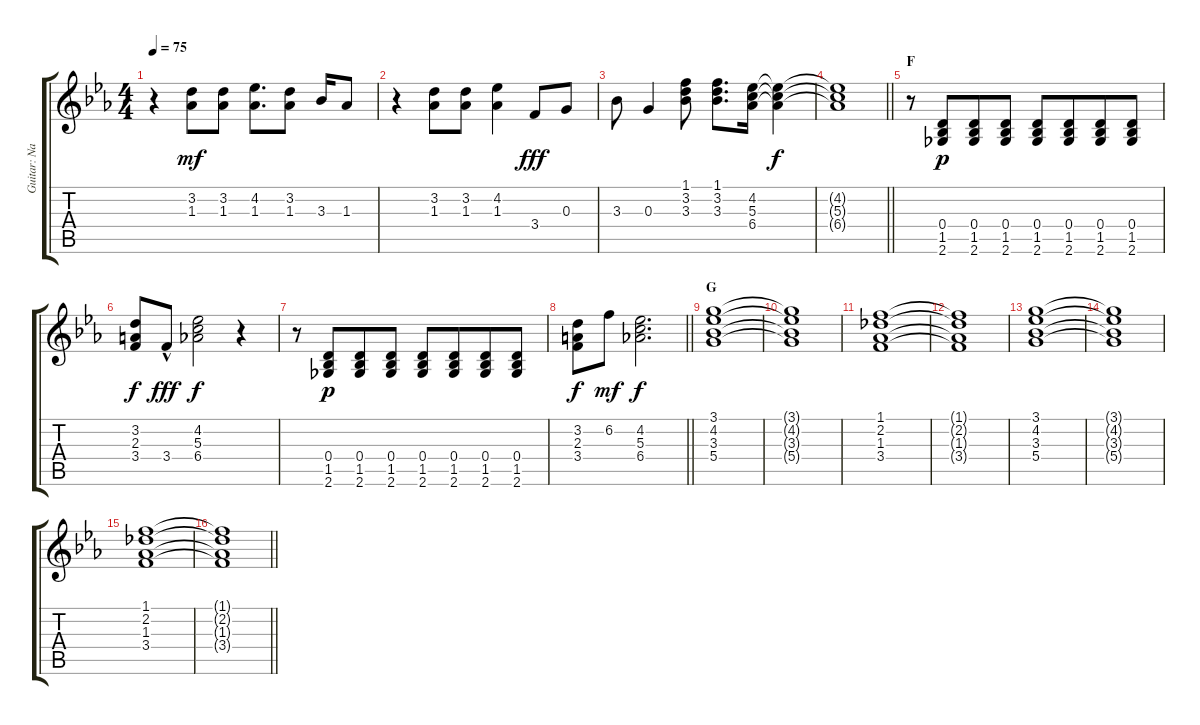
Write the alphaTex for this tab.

\track ("Guitar: Nancy" "Guitar: Na") {instrument electricguitarclean}
\staff {score tabs}
\tuning (E4 B3 G3 D3 A2 E2) {hide}
\ts (4 4)
\tempo 75
\clef g2
\ks eb
r.4{dy fff} (3.2 1.3).8{dy mf} (3.2 1.3).8 (4.2 1.3).8{d} (3.2 1.3).8 3.3.16 1.3.8 |
r.4 (3.2 1.3).8 (3.2 1.3).8 (4.2 1.3).4 3.4.8{dy fff} 0.3.8 |
3.3.8 0.3.4 (1.1 3.2 3.3).8 (1.1 3.2 3.3).8{d} (4.2 5.3 6.4).16 (4.2{t} 5.3{t} 6.4{t}).4{dy f} |
\barLineRight lightlight
(4.2{t} 5.3{t} 6.4{t}).1 |
\section ("" "F")
r.8 (0.4 1.5 2.6).8{dy p beam merge} (0.4 1.5 2.6).8 (0.4 1.5 2.6).8 (0.4 1.5 2.6).8{beam merge} (0.4 1.5 2.6).8{beam merge} (0.4 1.5 2.6).8{beam merge} (0.4 1.5 2.6).8 |
(3.2 2.3 3.4).8{dy f} 3.4{hac}.8{dy fff} (4.2 5.3 6.4).2{dy f} r.4 |
r.8 (0.4 1.5 2.6).8{dy p beam merge} (0.4 1.5 2.6).8 (0.4 1.5 2.6).8 (0.4 1.5 2.6).8{beam merge} (0.4 1.5 2.6).8{beam merge} (0.4 1.5 2.6).8{beam merge} (0.4 1.5 2.6).8 |
\barLineRight lightlight
(3.2 2.3 3.4).8{dy f} 6.2.8{dy mf} (4.2 5.3 6.4).2{d dy f} |
\section ("" "G")
(3.1 4.2 3.3 5.4).1 |
(3.1{t} 4.2{t} 3.3{t} 5.4{t}).1 |
(1.1 2.2 1.3 3.4).1 |
(1.1{t} 2.2{t} 1.3{t} 3.4{t}).1 |
(3.1 4.2 3.3 5.4).1 |
(3.1{t} 4.2{t} 3.3{t} 5.4{t}).1 |
(1.1 2.2 1.3 3.4).1 |
\barLineRight lightlight
(1.1{t} 2.2{t} 1.3{t} 3.4{t}).1
